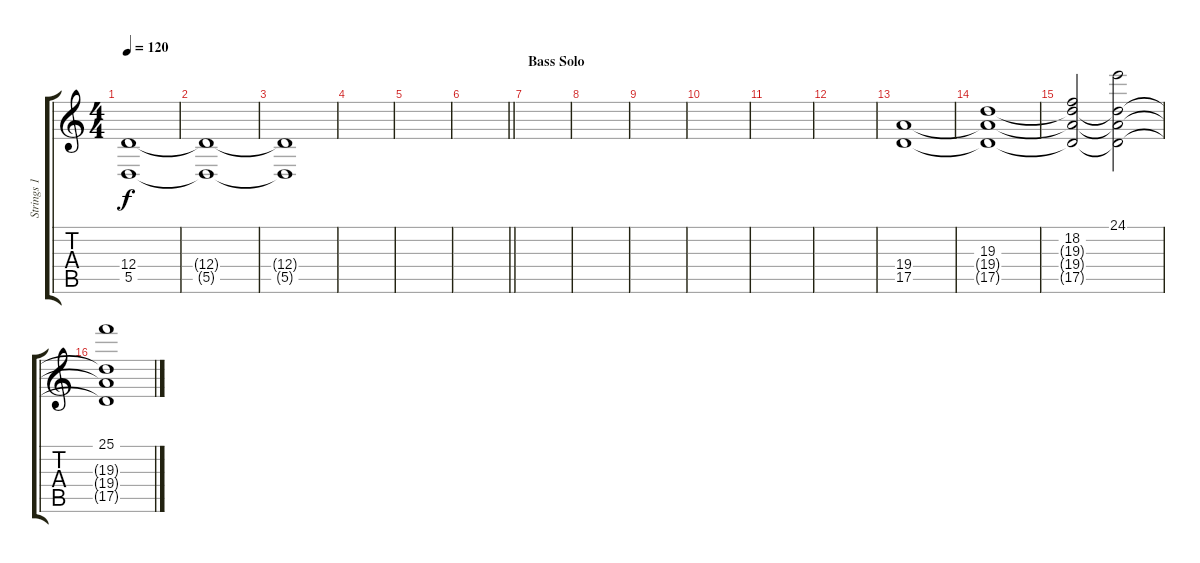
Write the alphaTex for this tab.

\track ("Strings 1" "Strings 1") {instrument stringensemble1}
\staff {score tabs}
\tuning (E4 B3 G3 D3 A2 E2) {hide}
\ts (4 4)
\tempo 120
\clef g2
\ks c
(12.4 5.5).1{dy f} |
(12.4{t} 5.5{t}).1 |
(12.4{t} 5.5{t}).1 |
|
|
\barLineRight lightlight
|
\section ("" "Bass Solo")
|
|
|
|
|
|
(19.4 17.5).1 |
(19.3 19.4{t} 17.5{t}).1 |
(18.2 19.3{t} 19.4{t} 17.5{t}).2 (24.1 19.3{t} 19.4{t} 17.5{t}).2 |
(25.1 19.3{t} 19.4{t} 17.5{t}).1
